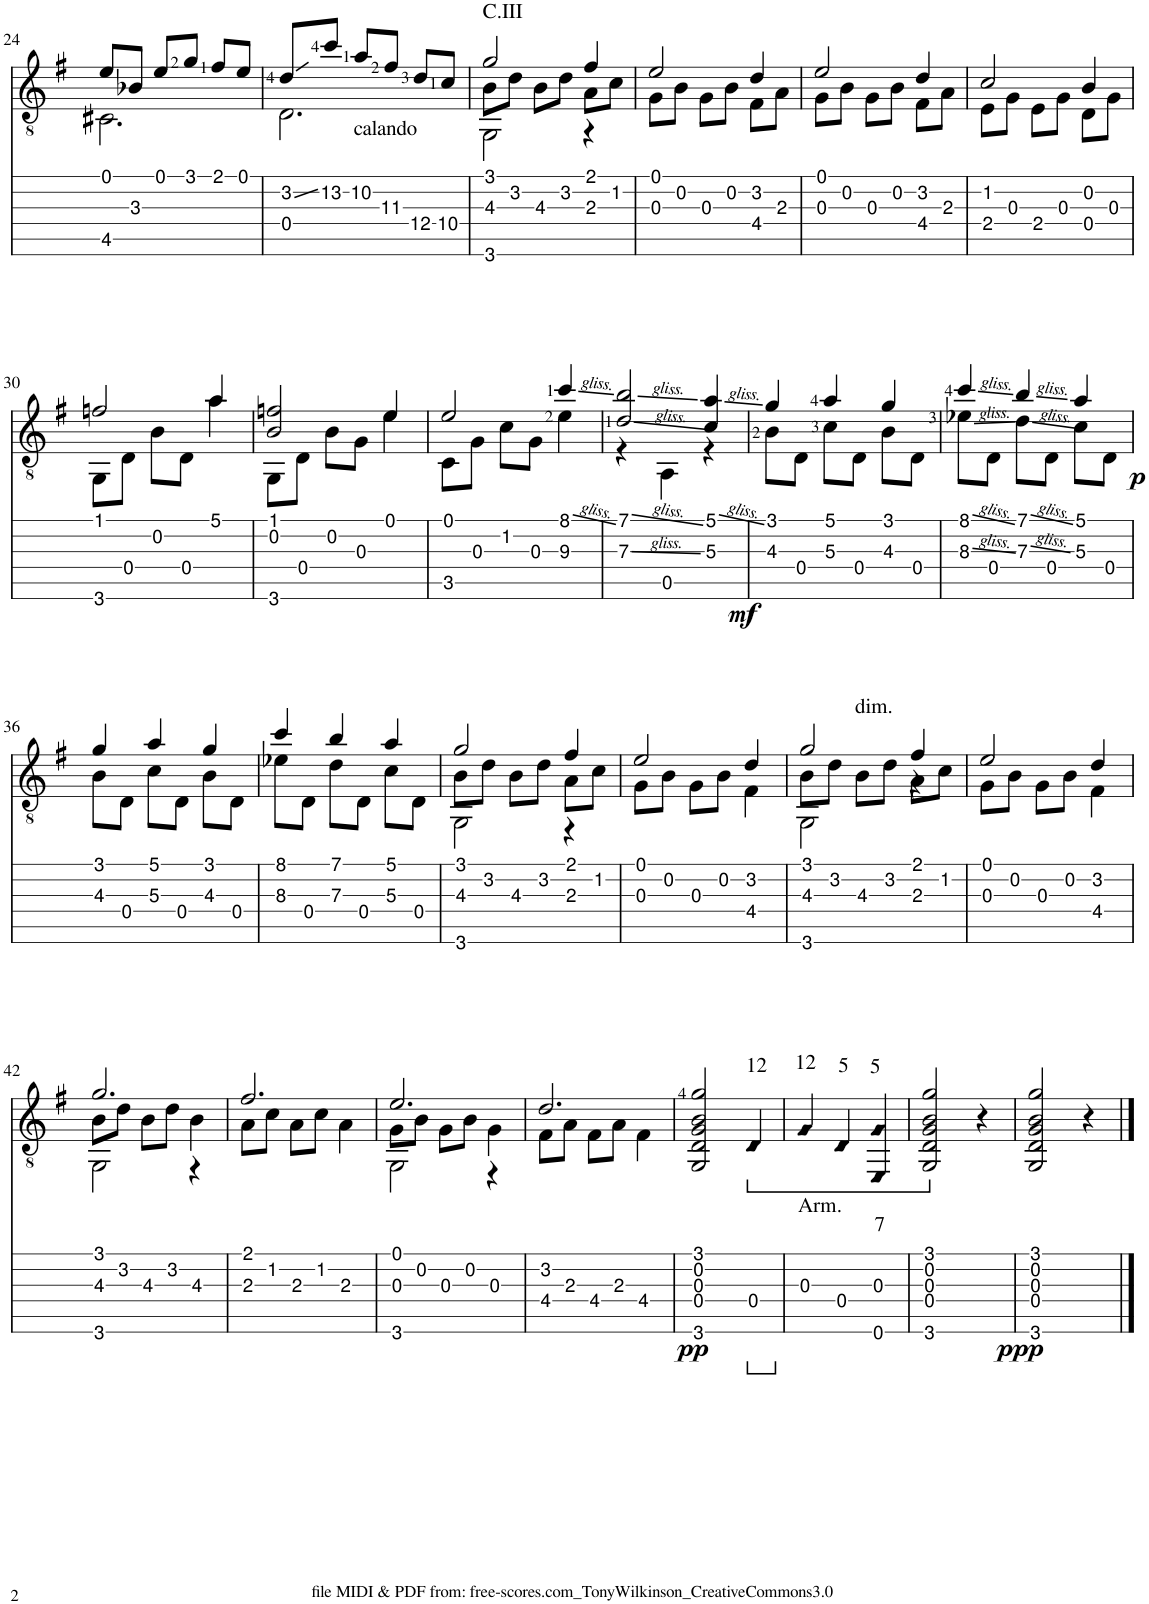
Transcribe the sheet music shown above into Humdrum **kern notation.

**kern	**kern	**dynam
*part1	*part1	*part1
*staff2	*staff1	*staff1/2
*I"Guitar	*	*
*I'Guit.	*	*
!!LO:PB:g=z
*	*clefGv2	*
*k[f#]	*k[f#]	*
*M3/4	*M3/4	*
=24	=24	=24
*^	*^	*
8eL	2.C#X	8e/L	2.C#X\	.
8B-J	.	8B-X/J	.	.
8eL	.	8e/L	.	.
8gJ	.	8g/J	.	.
8f#L	.	8f#/L	.	.
8eJ	.	8e/J	.	.
=25	=25	=25	=25	=25
8dL	2.D	8d/L	2.D\	.
8ccJ	.	8cc/J	.	.
!LO:TX:a:t=calando	!	!	!	!
8aL	.	8a/L	.	.
8f#J	.	8f#/J	.	.
8dL	.	8d/L	.	.
8cJ	.	8c/J	.	.
=26	=26	=26	=26	=26
*	*^	*	*^	*
!	!	!	!LO:TX:a:t=C.III	!	!	!
2g	8BL	2GG	2g/	8B\L	2GG\	.
.	8dJ	.	.	8d\J	.	.
.	8BL	.	.	8B\L	.	.
.	8dJ	.	.	8d\J	.	.
4f#	8AL	4r	4f#/	8A\L	4r	.
.	8cJ	.	.	8c\J	.	.
*	*v	*v	*	*	*	*
*	*	*	*v	*v	*
=27	=27	=27	=27	=27
2e	8GL	2e/	8G\L	.
.	8BJ	.	8B\J	.
.	8GL	.	8G\L	.
.	8BJ	.	8B\J	.
4d	8F#L	4d/	8F#\L	.
.	8AJ	.	8A\J	.
=28	=28	=28	=28	=28
2e	8GL	2e/	8G\L	.
.	8BJ	.	8B\J	.
.	8GL	.	8G\L	.
.	8BJ	.	8B\J	.
4d	8F#L	4d/	8F#\L	.
.	8AJ	.	8A\J	.
=29	=29	=29	=29	=29
2c	8EL	2c/	8E\L	.
.	8GJ	.	8G\J	.
.	8EL	.	8E\L	.
.	8GJ	.	8G\J	.
4B	8DL	4B/	8D\L	.
.	8GJ	.	8G\J	.
!!LO:LB:g=z	!!
=30	=30	=30	=30	=30
2f	8GGL	2fn/	8GG\L	.
.	8DJ	.	8D\J	.
.	8BL	.	8B\L	.
.	8DJ	.	8D\J	.
4a	4a	4a/	4a\	.
=31	=31	=31	=31	=31
2B 2f	8GGL	2B/ 2fn/	8GG\L	.
.	8DJ	.	8D\J	.
.	8BL	.	8B\L	.
.	8GJ	.	8G\J	.
4e	4e	4e/	4e\	.
=32	=32	=32	=32	=32
2e	8CL	2e/	8C\L	.
.	8GJ	.	8G\J	.
.	8cL	.	8c\L	.
.	8GJ	.	8G\J	.
4cc	4e	4cc/	4e\	.
=33	=33	=33	=33	=33
2d 2b	4r	2d/ 2b/	4r	.
.	4AA	.	4AA\	.
!	!	!	!	!LO:DY:b=2
4c 4a	4r	4c/ 4a/	4r	mf
=34	=34	=34	=34	=34
4g	8BL	4g/	8B\L	.
.	8DJ	.	8D\J	.
4a	8cL	4a/	8c\L	.
.	8DJ	.	8D\J	.
4g	8BL	4g/	8B\L	.
.	8DJ	.	8D\J	.
=35	=35	=35	=35	=35
4cc	8e-L	4cc/	8e-X\L	.
.	8DJ	.	8D\J	.
4b	8dL	4b/	8d\L	.
.	8DJ	.	8D\J	.
4a	8cL	4a/	8c\L	.
!	!	!	!	!LO:DY:b
.	8DJ	.	8D\J	p
!!LO:LB:g=z	!!
=36	=36	=36	=36	=36
4g	8BL	4g/	8B\L	.
.	8DJ	.	8D\J	.
4a	8cL	4a/	8c\L	.
.	8DJ	.	8D\J	.
4g	8BL	4g/	8B\L	.
.	8DJ	.	8D\J	.
=37	=37	=37	=37	=37
4cc	8e-L	4cc/	8e-X\L	.
.	8DJ	.	8D\J	.
4b	8dL	4b/	8d\L	.
.	8DJ	.	8D\J	.
4a	8cL	4a/	8c\L	.
.	8DJ	.	8D\J	.
=38	=38	=38	=38	=38
*	*^	*	*^	*
2g	8BL	2GG	2g/	8B\L	2GG\	.
.	8dJ	.	.	8d\J	.	.
.	8BL	.	.	8B\L	.	.
.	8dJ	.	.	8d\J	.	.
4f#	8AL	4r	4f#/	8A\L	4r	.
.	8cJ	.	.	8c\J	.	.
*	*v	*v	*	*	*	*
*	*	*	*v	*v	*
=39	=39	=39	=39	=39
2e	8GL	2e/	8G\L	.
.	8BJ	.	8B\J	.
.	8GL	.	8G\L	.
.	8BJ	.	8B\J	.
4d	4F#	4d/	4F#\	.
=40	=40	=40	=40	=40
*	*^	*	*^	*
2g	8BL	2GG	2g/	8B\L	2GG\	.
.	8dJ	.	.	8d\J	.	.
!	!	!	!	!LO:TX:a:t=dim.	!	!
.	8BL	.	.	8B\L	.	.
.	8dJ	.	.	8d\J	.	.
4f#	8AL	4r	4f#/	8A\L	4r	.
.	8cJ	.	.	8c\J	.	.
*	*v	*v	*	*	*	*
*	*	*	*v	*v	*
=41	=41	=41	=41	=41
2e	8GL	2e/	8G\L	.
.	8BJ	.	8B\J	.
.	8GL	.	8G\L	.
.	8BJ	.	8B\J	.
4d	4F#	4d/	4F#\	.
!!LO:LB:g=z
=42	=42	=42	=42	=42
*	*^	*	*^	*
2.g	8BL	2GG	2.g/	8B\L	2GG\	.
.	8dJ	.	.	8d\J	.	.
.	8BL	.	.	8B\L	.	.
.	8dJ	.	.	8d\J	.	.
.	4B	4r	.	4B\	4r	.
*	*v	*v	*	*	*	*
*	*	*	*v	*v	*
=43	=43	=43	=43	=43
2.f#	8AL	2.f#/	8A\L	.
.	8cJ	.	8c\J	.
.	8AL	.	8A\L	.
.	8cJ	.	8c\J	.
.	4A	.	4A\	.
=44	=44	=44	=44	=44
*	*^	*	*^	*
2.e	8GL	2GG	2.e/	8G\L	2GG\	.
.	8BJ	.	.	8B\J	.	.
.	8GL	.	.	8G\L	.	.
.	8BJ	.	.	8B\J	.	.
.	4G	4r	.	4G\	4r	.
*	*v	*v	*	*	*	*
*	*	*	*v	*v	*
=45	=45	=45	=45	=45
2.d	8F#L	2.d/	8F#\L	.
.	8AJ	.	8A\J	.
.	8F#L	.	8F#\L	.
.	8AJ	.	8A\J	.
!	!	!	!	!LO:DY:b=2
.	4F#	.	4F#\	pp
*v	*v	*	*	*
*	*v	*v	*
=46	=46	=46
2GG 2D 2G 2B 2g	2GG/ 2D/ 2G/ 2B/ 2g/	.
!LO:N:head=diamond	!	!
*	*ped	*
!	!LO:TX:a:t=12	!
!	!LO:N:head=diamond	!
4D	4D/	.
=47	=47	=47
!LO:N:head=diamond	!	!
*	*Xped	*
!	!LO:TX:a:t=12	!
!LO:TX:a:t=Arm.	!	!
!	!LO:N:head=diamond	!
4G	4G/	.
!	!LO:TX:a:t=5	!
!LO:N:head=diamond	!LO:N:head=diamond	!
4D	4D/	.
!	!LO:TX:a:t=5	!
!LO:TX:a:t=7	!	!
!LO:N:n=1:head=diamond	!	!
!LO:N:n=2:head=diamond	!LO:N:n=1:head=diamond	!
!	!LO:N:n=2:head=diamond	!
4EE 4G	4EE/ 4G/	.
=48	=48	=48
2GG 2D 2G 2B 2g	2GG/ 2D/ 2G/ 2B/ 2g/	.
!	!	!LO:DY:b=2
4r	4r	ppp
=49	=49	=49
2GG 2D 2G 2B 2g	2GG/ 2D/ 2G/ 2B/ 2g/	.
4r	4r	.
==	==	==
*-	*-	*-
